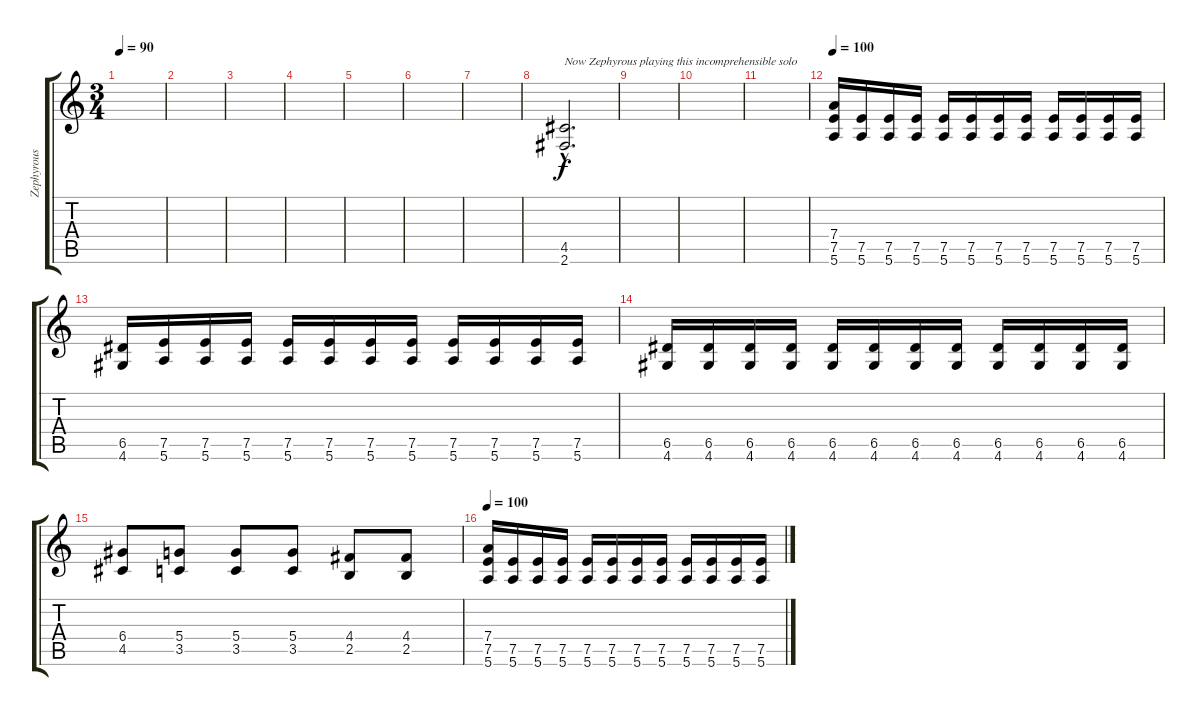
\track ("Zephyrous" "Zephyrous") {instrument distortionguitar}
\staff {score tabs}
\tuning (E4 B3 G3 D3 A2 E2) {hide}
\ts (3 4)
\tempo 90
\clef g2
\ks c
|
|
|
|
|
|
|
(4.5{hac} 2.6{hac}).2{d txt "Now Zephyrous playing this incomprehensible solo" volume 0} |
|
|
|
\tempo 100
(7.4 7.5 5.6).16{volume 4} (7.5 5.6).16 (7.5 5.6).16 (7.5 5.6).16 (7.5 5.6).16 (7.5 5.6).16 (7.5 5.6).16 (7.5 5.6).16 (7.5 5.6).16 (7.5 5.6).16 (7.5 5.6).16 (7.5 5.6).16 |
(6.5 4.6).16 (7.5 5.6).16 (7.5 5.6).16 (7.5 5.6).16 (7.5 5.6).16 (7.5 5.6).16 (7.5 5.6).16 (7.5 5.6).16 (7.5 5.6).16 (7.5 5.6).16 (7.5 5.6).16 (7.5 5.6).16 |
(6.5 4.6).16 (6.5 4.6).16 (6.5 4.6).16 (6.5 4.6).16 (6.5 4.6).16 (6.5 4.6).16 (6.5 4.6).16 (6.5 4.6).16 (6.5 4.6).16 (6.5 4.6).16 (6.5 4.6).16 (6.5 4.6).16 |
(6.4 4.5).8 (5.4 3.5).8 (5.4 3.5).8 (5.4 3.5).8 (4.4 2.5).8 (4.4 2.5).8 |
\tempo 100
(7.4 7.5 5.6).16 (7.5 5.6).16 (7.5 5.6).16 (7.5 5.6).16 (7.5 5.6).16 (7.5 5.6).16 (7.5 5.6).16 (7.5 5.6).16 (7.5 5.6).16 (7.5 5.6).16 (7.5 5.6).16 (7.5 5.6).16
